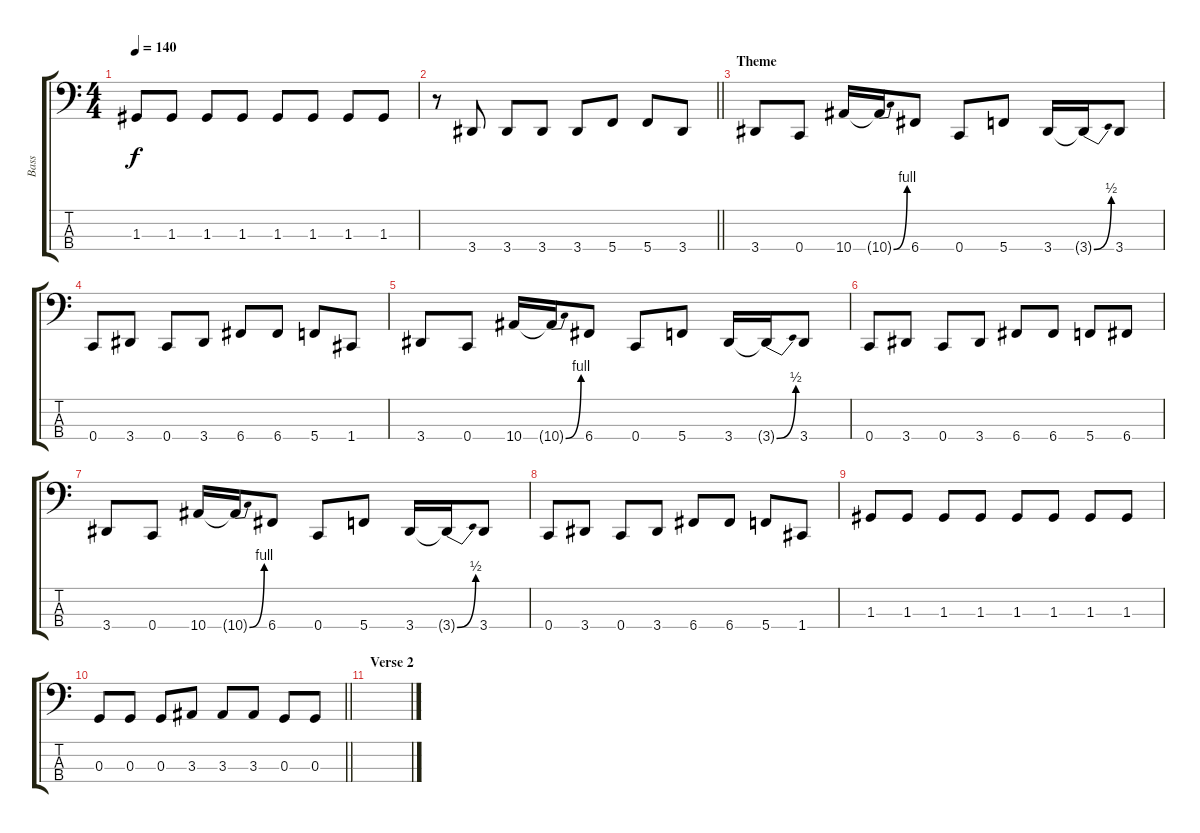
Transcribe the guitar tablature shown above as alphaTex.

\track ("Bass" "Bass") {instrument electricbasspick}
\staff {score tabs}
\tuning (F2 C2 G1 C1) {hide}
\ts (4 4)
\tempo 140
\clef f4
\ks c
1.3.8{dy f} 1.3.8 1.3.8 1.3.8 1.3.8 1.3.8 1.3.8 1.3.8 |
\barLineRight lightlight
r.8 3.4.8 3.4.8 3.4.8 3.4.8 5.4.8 5.4.8 3.4.8 |
\section ("" "Theme")
3.4.8 0.4.8 10.4.16 10.4{be (bend 0 0 60 4) t}.16 6.4.8 0.4.8 5.4.8 3.4.16 3.4{be (bend 0 0 60 2) t}.16 3.4.8 |
0.4.8 3.4.8 0.4.8 3.4.8 6.4.8 6.4.8 5.4.8 1.4.8 |
3.4.8 0.4.8 10.4.16 10.4{be (bend 0 0 60 4) t}.16 6.4.8 0.4.8 5.4.8 3.4.16 3.4{be (bend 0 0 60 2) t}.16 3.4.8 |
0.4.8 3.4.8 0.4.8 3.4.8 6.4.8 6.4.8 5.4.8 6.4.8 |
3.4.8 0.4.8 10.4.16 10.4{be (bend 0 0 60 4) t}.16 6.4.8 0.4.8 5.4.8 3.4.16 3.4{be (bend 0 0 60 2) t}.16 3.4.8 |
0.4.8 3.4.8 0.4.8 3.4.8 6.4.8 6.4.8 5.4.8 1.4.8 |
1.3.8 1.3.8 1.3.8 1.3.8 1.3.8 1.3.8 1.3.8 1.3.8 |
\barLineRight lightlight
0.3.8 0.3.8 0.3.8 3.3.8 3.3.8 3.3.8 0.3.8 0.3.8 |
\section ("" "Verse 2")
